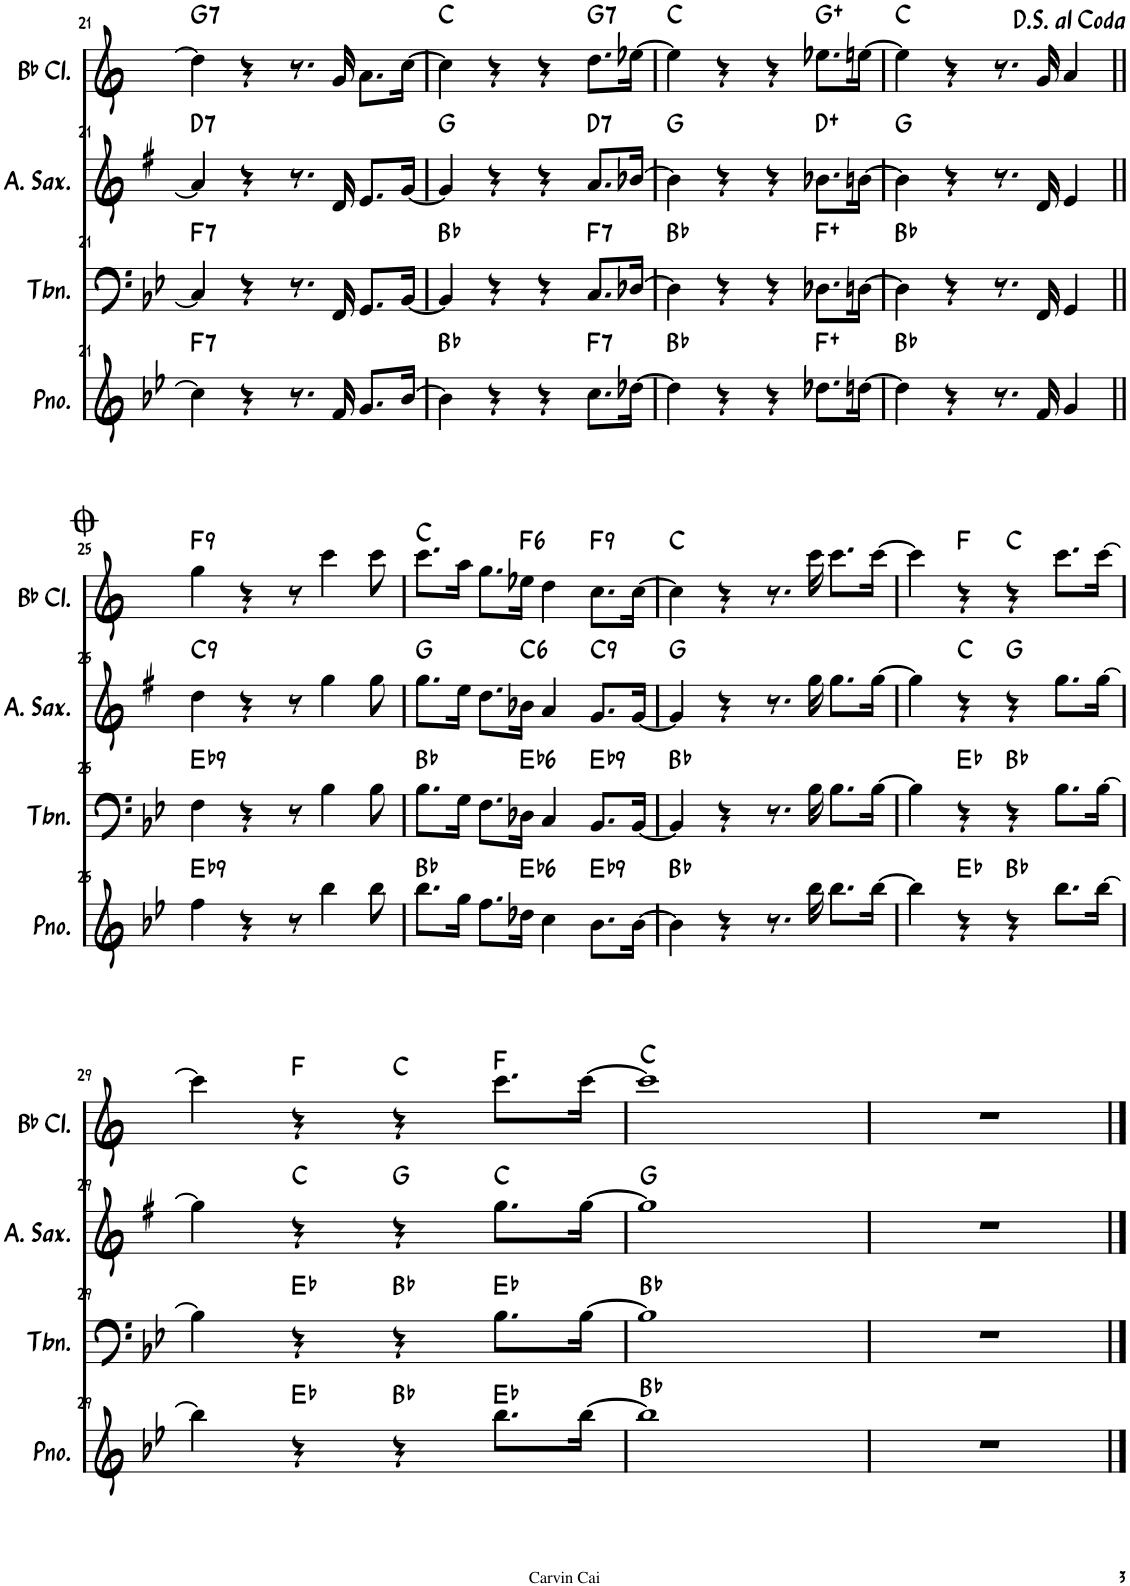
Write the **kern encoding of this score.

**kern	**harte	**kern	**harte	**kern	**harte	**kern	**harte
*part4	*part4	*part3	*part3	*part2	*part2	*part1	*part1
*staff4	*	*staff3	*	*staff2	*	*staff1	*
*I"钢琴	*	*I"长号	*	*I"中音萨克斯	*	*I"降B调单簧管	*
!!LO:PB:g=z
*clefG2	*	*clefF4	*	*clefG2	*	*clefG2	*
*	*	*	*	*Trd5c9	*	*Trd1c2	*
*k[b-e-]	*	*k[b-e-]	*	*k[f#]	*	*k[]	*
*M4/4	*	*M4/4	*	*M4/4	*	*M4/4	*
=21	=21	=21	=21	=21	=21	=21	=21
!	!LO:H:kt=7	!	!LO:H:kt=7	!	!LO:H:kt=7	!	!LO:H:kt=7
4cc\]	F:7	4C/]	F:7	4a/]	D:7	4dd\]	G:7
4r	.	4r	.	4r	.	4r	.
8.r	.	8.r	.	8.r	.	8.r	.
16f/	.	16FF/	.	16d/	.	16g/	.
8.g/L	.	8.GG/L	.	8.e/L	.	8.a\L	.
[16b-/Jk	.	[16BB-/Jk	.	[16g/Jk	.	[16cc\Jk	.
=22	=22	=22	=22	=22	=22	=22	=22
4b-\]	Bb:maj	4BB-/]	Bb:maj	4g/]	G:maj	4cc\]	C:maj
4r	.	4r	.	4r	.	4r	.
4r	.	4r	.	4r	.	4r	.
!	!LO:H:kt=7	!	!LO:H:kt=7	!	!LO:H:kt=7	!	!LO:H:kt=7
8.cc\L	F:7	8.C/L	F:7	8.a/L	D:7	8.dd\L	G:7
[16dd-X\Jk	.	[16D-X/Jk	.	[16b-X/Jk	.	[16ee-X\Jk	.
=23	=23	=23	=23	=23	=23	=23	=23
4dd-\]	Bb:maj	4D-\]	Bb:maj	4b-\]	G:maj	4ee-\]	C:maj
4r	.	4r	.	4r	.	4r	.
4r	.	4r	.	4r	.	4r	.
8.dd-X\L	F:aug	8.D-X\L	F:aug	8.b-X\L	D:aug	8.ee-X\L	G:aug
[16ddn\Jk	.	[16Dn\Jk	.	[16bn\Jk	.	[16een\Jk	.
=24	=24	=24	=24	=24	=24	=24	=24
4dd\]	Bb:maj	4D\]	Bb:maj	4b\]	G:maj	4ee\]	C:maj
4r	.	4r	.	4r	.	4r	.
8.r	.	8.r	.	8.r	.	8.r	.
16f/	.	16FF/	.	16d/	.	16g/	.
4g/	.	4GG/	.	4e/	.	4a/	.
!!LO:LB:g=z
=25||	=25||	=25||	=25||	=25||	=25||	=25||	=25||
!	!LO:H:kt=9	!	!LO:H:kt=9	!	!LO:H:kt=9	!	!LO:H:kt=9
4ff\	Eb:9	4F\	Eb:9	4dd\	C:9	4gg\	F:9
4r	.	4r	.	4r	.	4r	.
8r	.	8r	.	8r	.	8r	.
4bb-\	.	4B-\	.	4gg\	.	4ccc\	.
8bb-\	.	8B-\	.	8gg\	.	8ccc\	.
=26	=26	=26	=26	=26	=26	=26	=26
8.bb-\L	Bb:maj	8.B-\L	Bb:maj	8.gg\L	G:maj	8.ccc\L	C:maj
16gg\Jk	.	16G\Jk	.	16ee\Jk	.	16aa\Jk	.
8.ff\L	.	8.F\L	.	8.dd\L	.	8.gg\L	.
!	!LO:H:kt=6	!	!LO:H:kt=6	!	!LO:H:kt=6	!	!LO:H:kt=6
16dd-X\Jk	Eb:maj6	16D-X\Jk	Eb:maj6	16b-X\Jk	C:maj6	16ee-X\Jk	F:maj6
4cc\	.	4C/	.	4a/	.	4dd\	.
!	!LO:H:kt=9	!	!LO:H:kt=9	!	!LO:H:kt=9	!	!LO:H:kt=9
8.b-\L	Eb:9	8.BB-/L	Eb:9	8.g/L	C:9	8.cc\L	F:9
[16b-\Jk	.	[16BB-/Jk	.	[16g/Jk	.	[16cc\Jk	.
=27	=27	=27	=27	=27	=27	=27	=27
4b-\]	Bb:maj	4BB-/]	Bb:maj	4g/]	G:maj	4cc\]	C:maj
4r	.	4r	.	4r	.	4r	.
8.r	.	8.r	.	8.r	.	8.r	.
16bb-\	.	16B-\	.	16gg\	.	16ccc\	.
8.bb-\L	.	8.B-\L	.	8.gg\L	.	8.ccc\L	.
[16bb-\Jk	.	[16B-\Jk	.	[16gg\Jk	.	[16ccc\Jk	.
=28	=28	=28	=28	=28	=28	=28	=28
4bb-\]	.	4B-\]	.	4gg\]	.	4ccc\]	.
4r	Eb:maj	4r	Eb:maj	4r	C:maj	4r	F:maj
4r	Bb:maj	4r	Bb:maj	4r	G:maj	4r	C:maj
8.bb-\L	.	8.B-\L	.	8.gg\L	.	8.ccc\L	.
[16bb-\Jk	.	[16B-\Jk	.	[16gg\Jk	.	[16ccc\Jk	.
!!LO:LB:g=z
=29	=29	=29	=29	=29	=29	=29	=29
4bb-\]	.	4B-\]	.	4gg\]	.	4ccc\]	.
4r	Eb:maj	4r	Eb:maj	4r	C:maj	4r	F:maj
4r	Bb:maj	4r	Bb:maj	4r	G:maj	4r	C:maj
8.bb-\L	Eb:maj	8.B-\L	Eb:maj	8.gg\L	C:maj	8.ccc\L	F:maj
[16bb-\Jk	.	[16B-\Jk	.	[16gg\Jk	.	[16ccc\Jk	.
=30	=30	=30	=30	=30	=30	=30	=30
1bb-]	Bb:maj	1B-]	Bb:maj	1gg]	G:maj	1ccc]	C:maj
=31	=31	=31	=31	=31	=31	=31	=31
1r	.	1r	.	1r	.	1r	.
==	==	==	==	==	==	==	==
*-	*-	*-	*-	*-	*-	*-	*-
